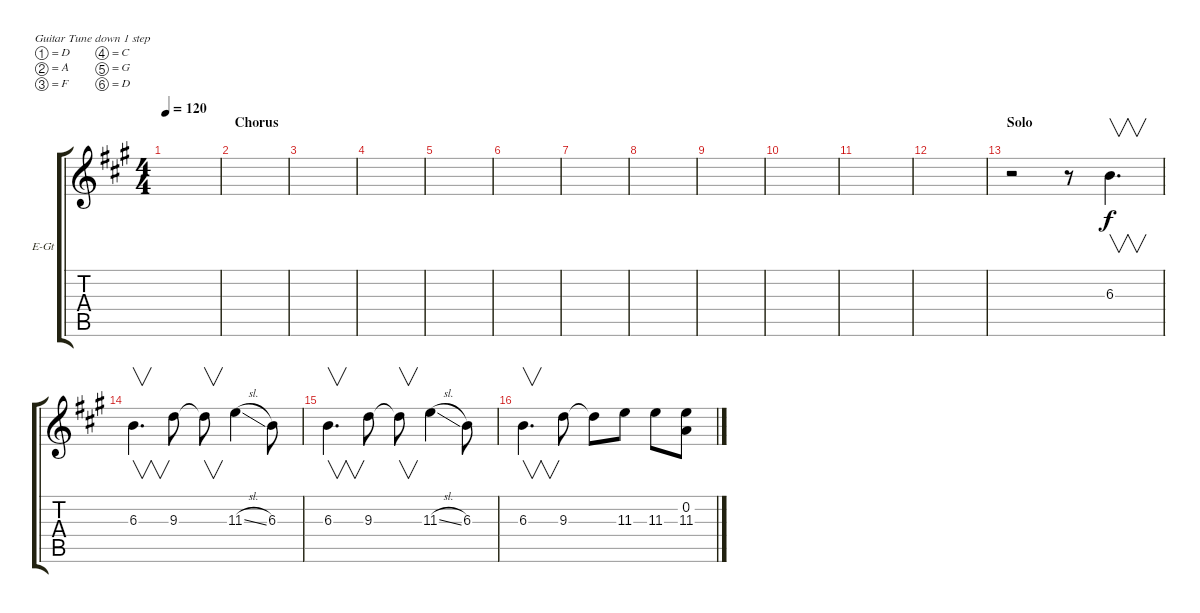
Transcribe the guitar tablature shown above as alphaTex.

\defaultSystemsLayout 4
\bracketExtendMode groupsimilarinstruments
\firstSystemTrackNameOrientation horizontal
\otherSystemsTrackNameOrientation horizontal
\track ("Guitar" "E-Gt") {instrument distortionguitar}
\staff {score tabs}
\tuning (D4 A3 F3 C3 G2 D2)
\ts (4 4)
\tempo 120
\clef g2
\scale
1.07062
\ks a
|
\section ("" "Chorus")
\scale
0.929382 |
\scale
1.07062 |
\scale
0.929382 |
\scale
1.07062 |
\scale
0.929382 |
\scale
1.07062 |
\scale
0.929382 |
\scale
1.07062 |
\scale
0.929382 |
\scale
1.07062 |
\scale
0.929382 |
\section ("" "Solo")
\scale
1.07062 r.2 r.8 6.3.4{v d} |
\scale
0.929382 6.3.4{v d} 9.3.8 9.3{t}.8{v} 11.3{sl}.4 6.3.8 |
\scale
1.07062 6.3.4{v d} 9.3.8 9.3{t}.8{v} 11.3{sl}.4 6.3.8 |
\scale
0.929382 6.3.4{v d} 9.3.8 9.3{t}.8 11.3.8 11.3.8 (11.3 0.2).8
